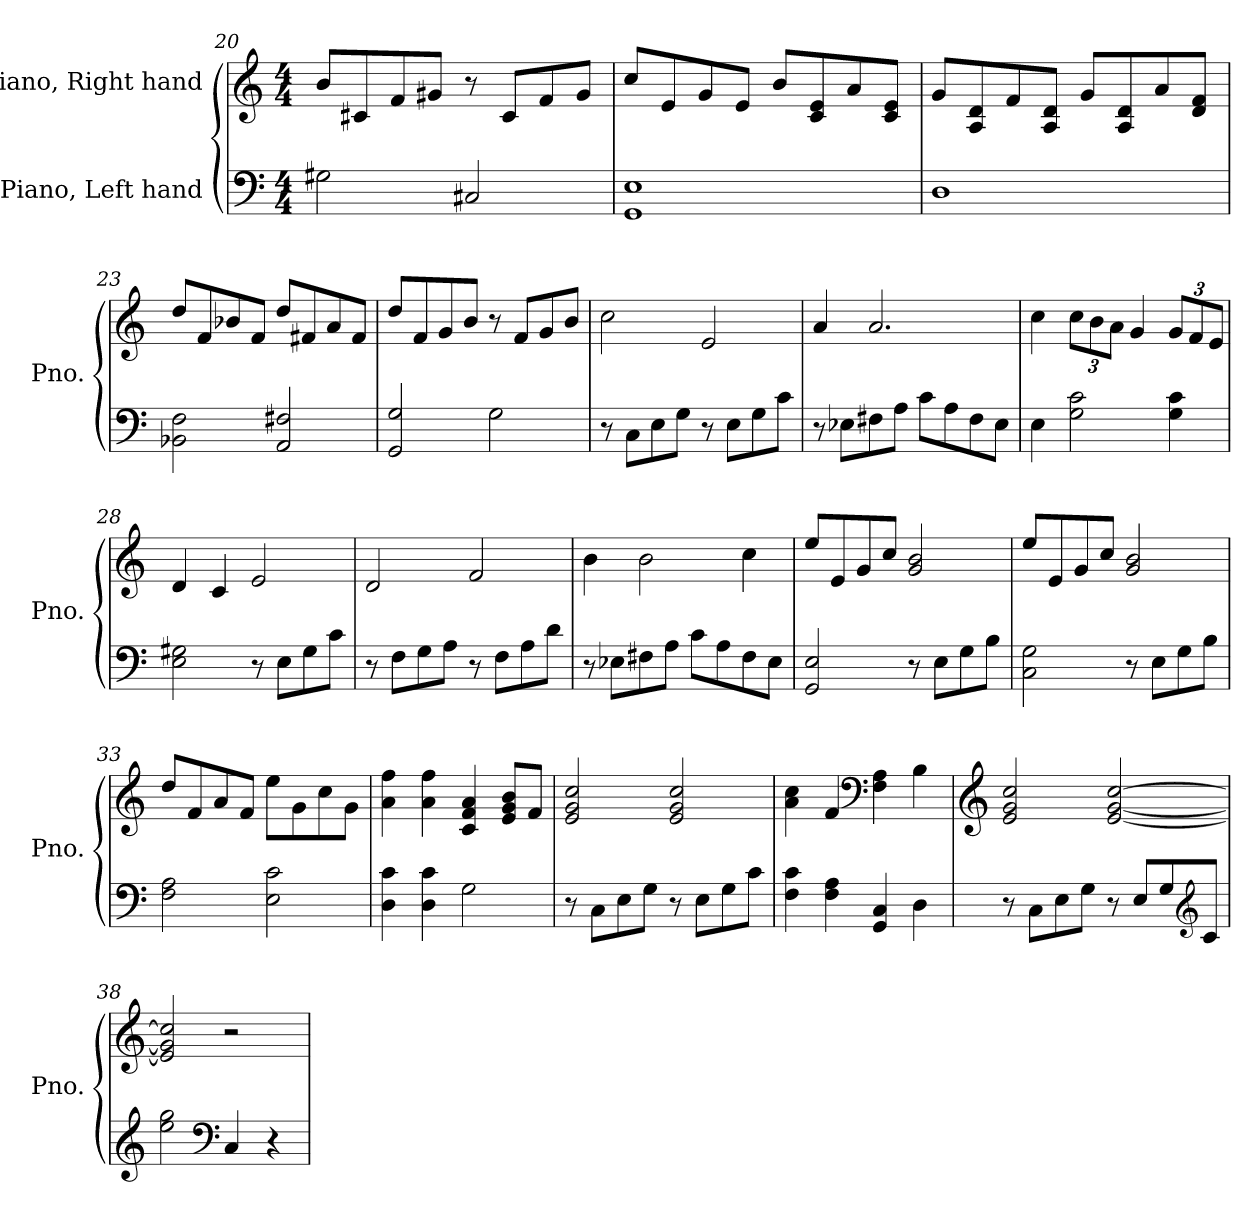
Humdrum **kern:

**kern	**kern
*part2	*part1
*staff2	*staff1
*I"Piano, Left hand	*I"Piano, Right hand
*I'Pno.	*I'Pno.
*clefF4	*clefG2
*k[]	*k[]
*M4/4	*M4/4
=20	=20
2G#X\	8b/L
.	8c#X/
.	8f/
.	8g#X/J
2C#X/	8r
.	8c#/L
.	8f/
.	8g#/J
=21	=21
1GG 1E	8cc/L
.	8e/
.	8g/
.	8e/J
.	8b/L
.	8c/ 8e/
.	8a/
.	8c/ 8e/J
!!LO:LB:g=z
=22	=22
1D	8g/L
.	8A/ 8d/
.	8f/
.	8A/ 8d/J
.	8g/L
.	8A/ 8d/
.	8a/
.	8d/ 8f/J
=23	=23
2BB-X\ 2F\	8dd/L
.	8f/
.	8b-X/
.	8f/J
2AA/ 2F#X/	8dd/L
.	8f#X/
.	8a/
.	8f#/J
=24	=24
2GG/ 2G/	8dd/L
.	8f/
.	8g/
.	8b/J
2G\	8r
.	8f/L
.	8g/
.	8b/J
=25	=25
8r	2cc\
8C\L	.
8E\	.
8G\J	.
8r	2e/
8E\L	.
8G\	.
8c\J	.
!!LO:PB:g=z
=26	=26
8r	4a/
8E-X\L	.
8F#X\	2.a/
8A\J	.
8c\L	.
8A\	.
8F#\	.
8E-\J	.
=27	=27
4E\	4cc\
*	*Xbrackettup
2G\ 2c\	12cc\L
.	12b\
.	12a\J
.	4g/
4G\ 4c\	12g/L
.	12f/
.	12e/J
=28	=28
2E\ 2G#X\	4d/
.	4c/
8r	2e/
8E\L	.
8G#\	.
8c\J	.
=29	=29
8r	2d/
8F\L	.
8G\	.
8A\J	.
8r	2f/
8F\L	.
8A\	.
8d\J	.
=30	=30
8r	4b\
8E-X\L	.
8F#X\	2b\
8A\J	.
8c\L	.
8A\	.
8F#\	4cc\
8E-\J	.
!!LO:LB:g=z
=31	=31
2GG/ 2E/	8ee/L
.	8e/
.	8g/
.	8cc/J
8r	2g/ 2b/
8E\L	.
8G\	.
8B\J	.
=32	=32
2C\ 2G\	8ee/L
.	8e/
.	8g/
.	8cc/J
8r	2g/ 2b/
8E\L	.
8G\	.
8B\J	.
=33	=33
2F\ 2A\	8dd/L
.	8f/
.	8a/
.	8f/J
2E\ 2c\	8ee\L
.	8g\
.	8cc\
.	8g\J
=34	=34
4D\ 4c\	4a\ 4ff\
4D\ 4c\	4a\ 4ff\
2G\	4c/ 4f/ 4a/
.	8e/ 8g/ 8b/L
.	8f/J
=35	=35
8r	2e/ 2g/ 2cc/
8C\L	.
8E\	.
8G\J	.
8r	2e/ 2g/ 2cc/
8E\L	.
8G\	.
8c\J	.
!!LO:LB:g=z
=36	=36
4F\ 4c\	4a\ 4cc\
4F\ 4A\	4f/
*	*clefF4
4GG/ 4C/	4F\ 4A\
4D\	4B\
=37	=37
*	*clefG2
8r	2e/ 2g/ 2cc/
8C\L	.
8E\	.
8G\J	.
8r	[2e/ [2g/ [2cc/
8E/L	.
8G/	.
*clefG2	*
8c/J	.
=38	=38
2ee\ 2gg\	2e/] 2g/] 2cc/]
*clefF4	*
4C/	2r
4r	.
=	=
*-	*-
